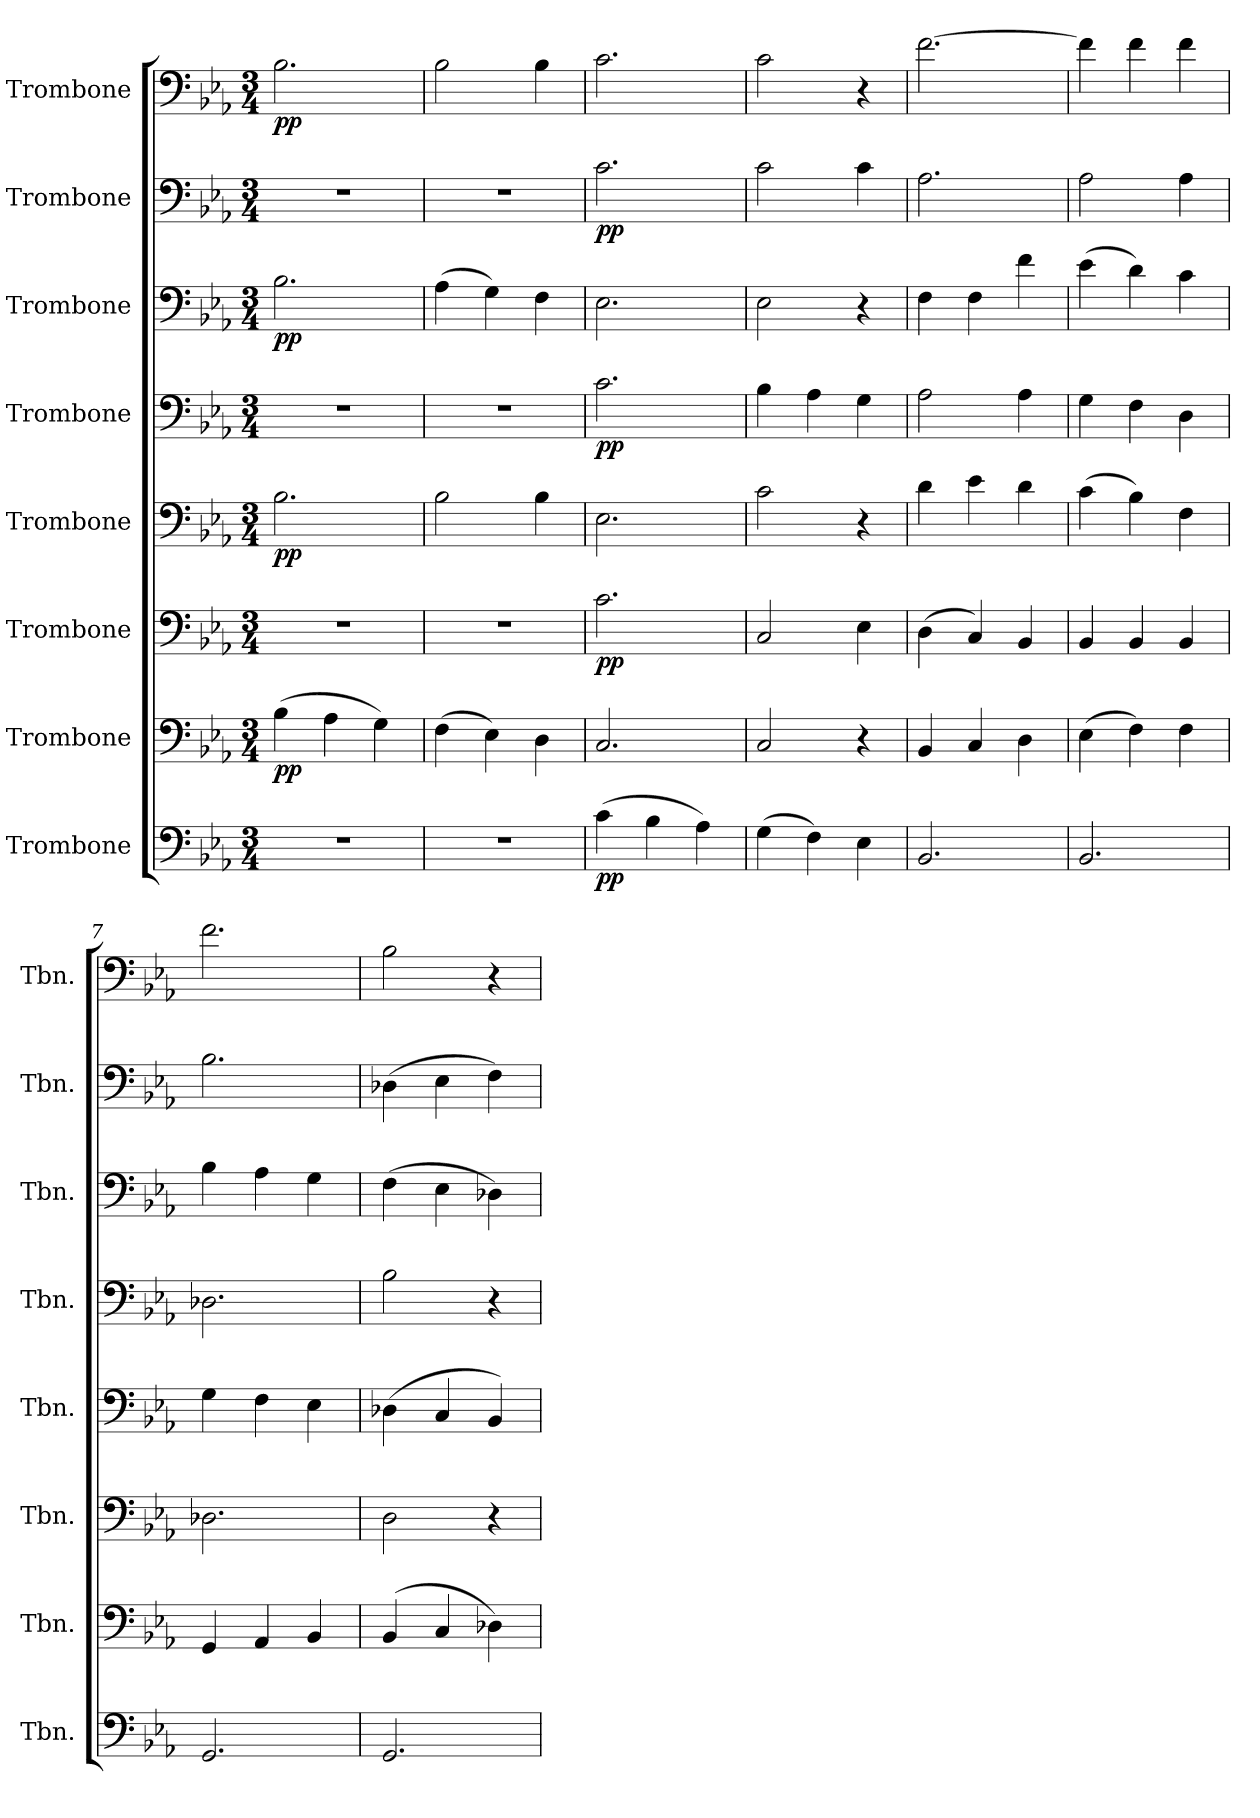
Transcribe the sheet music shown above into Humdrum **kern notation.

**kern	**dynam	**kern	**dynam	**kern	**dynam	**kern	**dynam	**kern	**dynam	**kern	**dynam	**kern	**dynam	**kern	**dynam
*part8	*part8	*part7	*part7	*part6	*part6	*part5	*part5	*part4	*part4	*part3	*part3	*part2	*part2	*part1	*part1
*staff8	*staff8	*staff7	*staff7	*staff6	*staff6	*staff5	*staff5	*staff4	*staff4	*staff3	*staff3	*staff2	*staff2	*staff1	*staff1
*I"Trombone	*	*I"Trombone	*	*I"Trombone	*	*I"Trombone	*	*I"Trombone	*	*I"Trombone	*	*I"Trombone	*	*I"Trombone	*
*I'Tbn.	*	*I'Tbn.	*	*I'Tbn.	*	*I'Tbn.	*	*I'Tbn.	*	*I'Tbn.	*	*I'Tbn.	*	*I'Tbn.	*
*clefF4	*	*clefF4	*	*clefF4	*	*clefF4	*	*clefF4	*	*clefF4	*	*clefF4	*	*clefF4	*
*k[b-e-a-]	*	*k[b-e-a-]	*	*k[b-e-a-]	*	*k[b-e-a-]	*	*k[b-e-a-]	*	*k[b-e-a-]	*	*k[b-e-a-]	*	*k[b-e-a-]	*
*M3/4	*	*M3/4	*	*M3/4	*	*M3/4	*	*M3/4	*	*M3/4	*	*M3/4	*	*M3/4	*
*MM105	*	*MM105	*	*MM105	*	*MM105	*	*MM105	*	*MM105	*	*MM105	*	*MM105	*
=1	=1	=1	=1	=1	=1	=1	=1	=1	=1	=1	=1	=1	=1	=1	=1
!	!	!	!LO:DY:b	!	!	!	!LO:DY:b	!	!	!	!LO:DY:b	!	!	!	!LO:DY:b
2.r	.	(4B-\	pp	2.r	.	2.B-\	pp	2.r	.	2.B-\	pp	2.r	.	2.B-\	pp
.	.	4A-\	.	.	.	.	.	.	.	.	.	.	.	.	.
.	.	4G\)	.	.	.	.	.	.	.	.	.	.	.	.	.
=2	=2	=2	=2	=2	=2	=2	=2	=2	=2	=2	=2	=2	=2	=2	=2
2.r	.	(4F\	.	2.r	.	2B-\	.	2.r	.	(4A-\	.	2.r	.	2B-\	.
.	.	4E-\)	.	.	.	.	.	.	.	4G\)	.	.	.	.	.
.	.	4D\	.	.	.	4B-\	.	.	.	4F\	.	.	.	4B-\	.
=3	=3	=3	=3	=3	=3	=3	=3	=3	=3	=3	=3	=3	=3	=3	=3
!	!LO:DY:b	!	!	!	!LO:DY:b	!	!	!	!LO:DY:b	!	!	!	!LO:DY:b	!	!
(4c\	pp	2.C/	.	2.c\	pp	2.E-\	.	2.c\	pp	2.E-\	.	2.c\	pp	2.c\	.
4B-\	.	.	.	.	.	.	.	.	.	.	.	.	.	.	.
4A-\)	.	.	.	.	.	.	.	.	.	.	.	.	.	.	.
=4	=4	=4	=4	=4	=4	=4	=4	=4	=4	=4	=4	=4	=4	=4	=4
(4G\	.	2C/	.	2C/	.	2c\	.	4B-\	.	2E-\	.	2c\	.	2c\	.
4F\)	.	.	.	.	.	.	.	4A-\	.	.	.	.	.	.	.
4E-\	.	4r	.	4E-\	.	4r	.	4G\	.	4r	.	4c\	.	4r	.
=5	=5	=5	=5	=5	=5	=5	=5	=5	=5	=5	=5	=5	=5	=5	=5
2.BB-/	.	4BB-/	.	(4D\	.	4d\	.	2A-\	.	4F\	.	2.A-\	.	[2.f\	.
.	.	4C/	.	4C/)	.	4e-\	.	.	.	4F\	.	.	.	.	.
.	.	4D\	.	4BB-/	.	4d\	.	4A-\	.	4f\	.	.	.	.	.
=6	=6	=6	=6	=6	=6	=6	=6	=6	=6	=6	=6	=6	=6	=6	=6
2.BB-/	.	(4E-\	.	4BB-/	.	(4c\	.	4G\	.	(4e-\	.	2A-\	.	4f\]	.
.	.	4F\)	.	4BB-/	.	4B-\)	.	4F\	.	4d\)	.	.	.	4f\	.
.	.	4F\	.	4BB-/	.	4F\	.	4D\	.	4c\	.	4A-\	.	4f\	.
=7	=7	=7	=7	=7	=7	=7	=7	=7	=7	=7	=7	=7	=7	=7	=7
2.GG/	.	4GG/	.	2.D-X\	.	4G\	.	2.D-X\	.	4B-\	.	2.B-\	.	2.f\	.
.	.	4AA-/	.	.	.	4F\	.	.	.	4A-\	.	.	.	.	.
.	.	4BB-/	.	.	.	4E-\	.	.	.	4G\	.	.	.	.	.
=8	=8	=8	=8	=8	=8	=8	=8	=8	=8	=8	=8	=8	=8	=8	=8
2.GG/	.	(4BB-/	.	2D\	.	(4D-X\	.	2B-\	.	(4F\	.	(4D-X\	.	2B-\	.
.	.	4C/	.	.	.	4C/	.	.	.	4E-\	.	4E-\	.	.	.
.	.	4D-X\)	.	4r	.	4BB-/)	.	4r	.	4D-X\)	.	4F\)	.	4r	.
=	=	=	=	=	=	=	=	=	=	=	=	=	=	=	=
*-	*-	*-	*-	*-	*-	*-	*-	*-	*-	*-	*-	*-	*-	*-	*-
